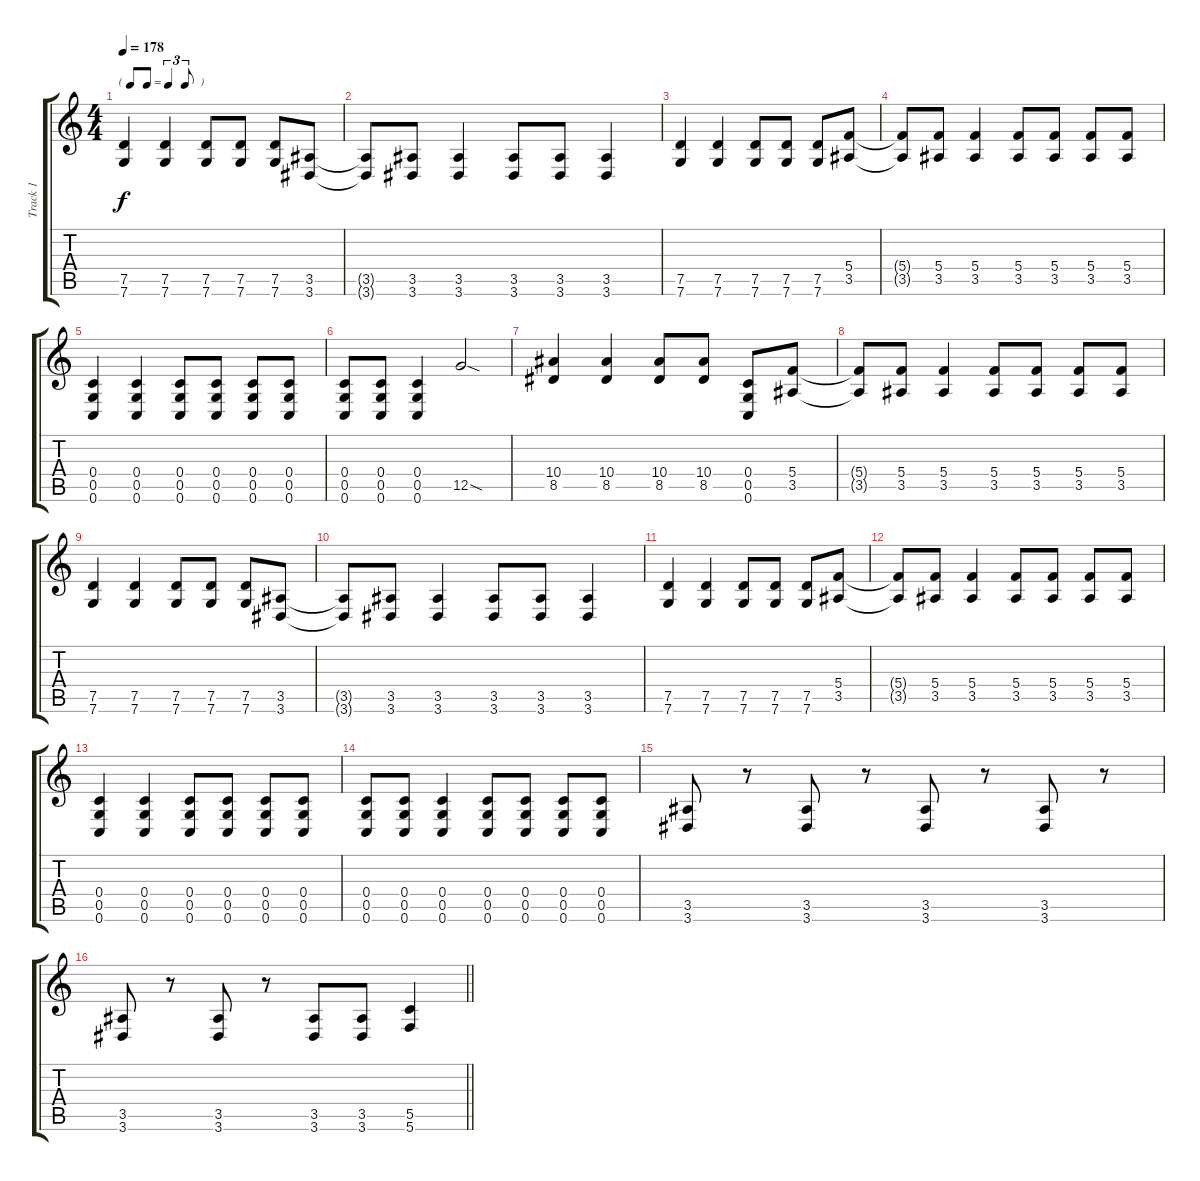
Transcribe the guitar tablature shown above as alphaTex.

\track ("Track 1" "Track 1") {instrument distortionguitar}
\staff {score tabs}
\tuning (D4 A3 F3 C3 G2 C2) {hide}
\ts (4 4)
\tf triplet8th
\tempo 178
\clef g2
\ks c
(7.5 7.6).4{dy f} (7.5 7.6).4 (7.5 7.6).8 (7.5 7.6).8 (7.5 7.6).8 (3.5 3.6).8 |
(3.5{t} 3.6{t}).8 (3.5 3.6).8 (3.5 3.6).4 (3.5 3.6).8 (3.5 3.6).8 (3.5 3.6).4 |
(7.5 7.6).4 (7.5 7.6).4 (7.5 7.6).8 (7.5 7.6).8 (7.5 7.6).8 (5.4 3.5).8 |
(5.4{t} 3.5{t}).8 (5.4 3.5).8 (5.4 3.5).4 (5.4 3.5).8 (5.4 3.5).8 (5.4 3.5).8 (5.4 3.5).8 |
(0.4 0.5 0.6).4 (0.4 0.5 0.6).4 (0.4 0.5 0.6).8 (0.4 0.5 0.6).8 (0.4 0.5 0.6).8 (0.4 0.5 0.6).8 |
(0.4 0.5 0.6).8 (0.4 0.5 0.6).8 (0.4 0.5 0.6).4 12.5{sod}.2 |
(10.4 8.5).4 (10.4 8.5).4 (10.4 8.5).8 (10.4 8.5).8 (0.4 0.5 0.6).8 (5.4 3.5).8 |
(5.4{t} 3.5{t}).8 (5.4 3.5).8 (5.4 3.5).4 (5.4 3.5).8 (5.4 3.5).8 (5.4 3.5).8 (5.4 3.5).8 |
(7.5 7.6).4 (7.5 7.6).4 (7.5 7.6).8 (7.5 7.6).8 (7.5 7.6).8 (3.5 3.6).8 |
(3.5{t} 3.6{t}).8 (3.5 3.6).8 (3.5 3.6).4 (3.5 3.6).8 (3.5 3.6).8 (3.5 3.6).4 |
(7.5 7.6).4 (7.5 7.6).4 (7.5 7.6).8 (7.5 7.6).8 (7.5 7.6).8 (5.4 3.5).8 |
(5.4{t} 3.5{t}).8 (5.4 3.5).8 (5.4 3.5).4 (5.4 3.5).8 (5.4 3.5).8 (5.4 3.5).8 (5.4 3.5).8 |
(0.4 0.5 0.6).4 (0.4 0.5 0.6).4 (0.4 0.5 0.6).8 (0.4 0.5 0.6).8 (0.4 0.5 0.6).8 (0.4 0.5 0.6).8 |
(0.4 0.5 0.6).8 (0.4 0.5 0.6).8 (0.4 0.5 0.6).4 (0.4 0.5 0.6).8 (0.4 0.5 0.6).8 (0.4 0.5 0.6).8 (0.4 0.5 0.6).8 |
(3.5 3.6).8 r.8 (3.5 3.6).8 r.8 (3.5 3.6).8 r.8 (3.5 3.6).8 r.8 |
\barLineRight lightlight
(3.5 3.6).8 r.8 (3.5 3.6).8 r.8 (3.5 3.6).8 (3.5 3.6).8 (5.5 5.6).4
